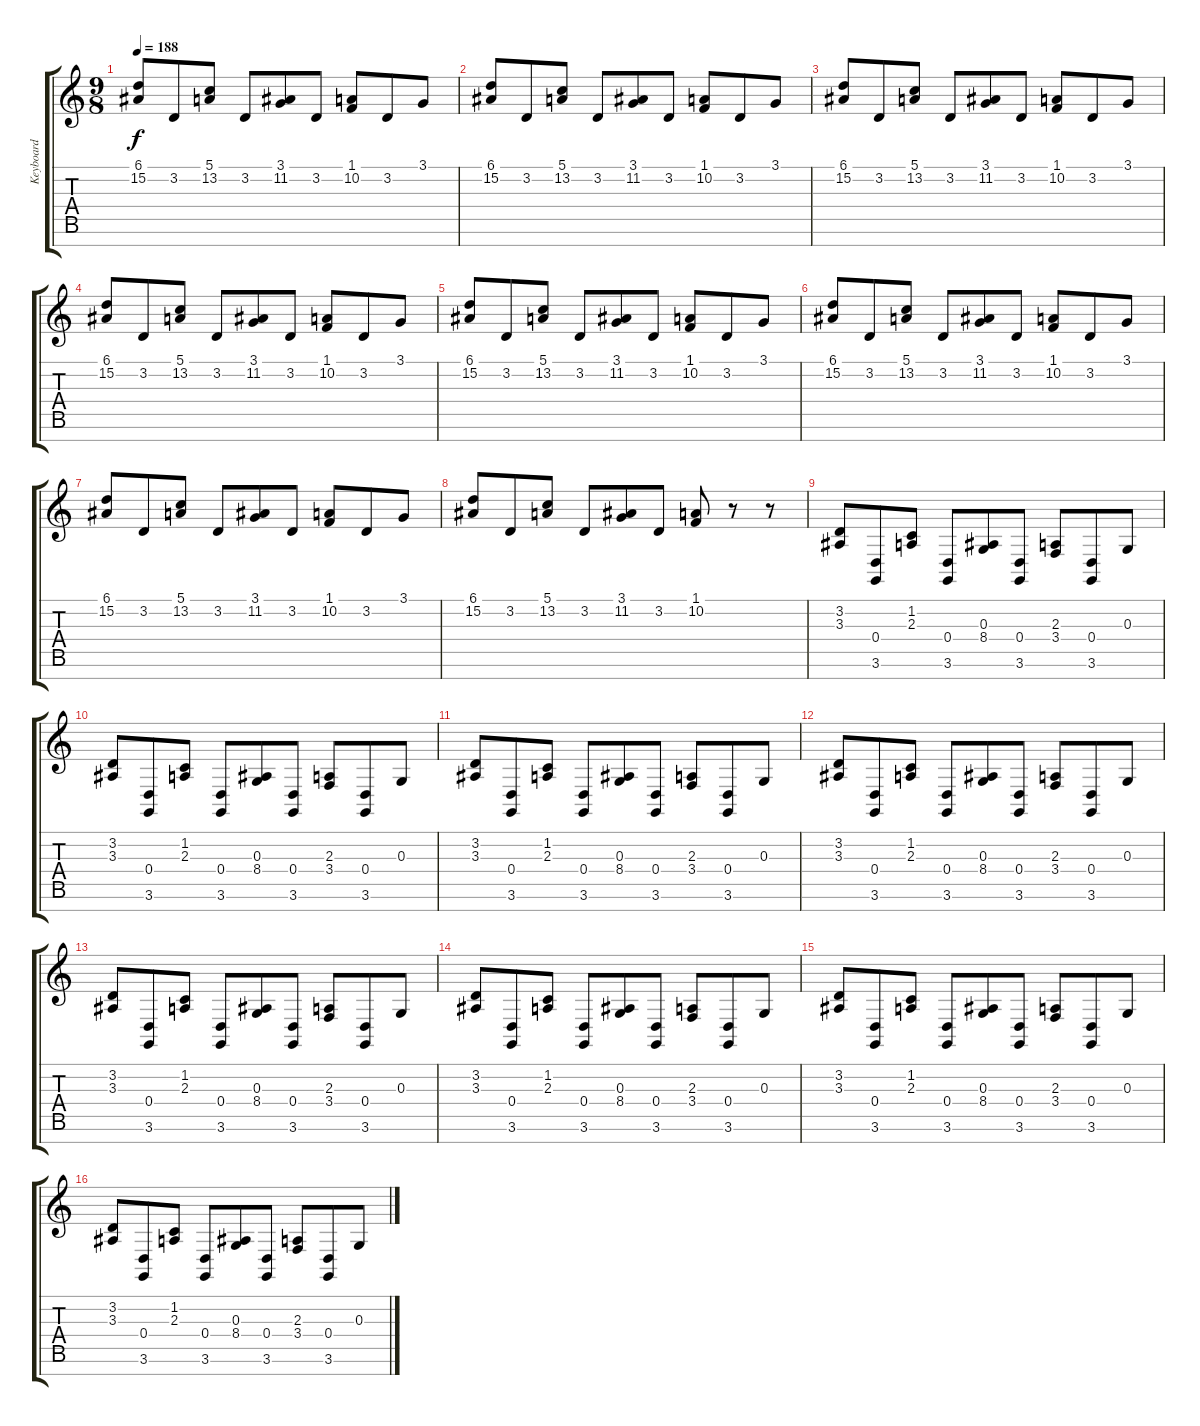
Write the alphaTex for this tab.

\track ("Keyboard" "Keyboard") {instrument brightacousticpiano}
\staff {score tabs}
\tuning (E4 B3 G3 D3 A2 E2 B1) {hide}
\ts (9 8)
\tempo 188
\clef g2
\ks c
(6.1 15.2).8{dy f instrument brightacousticpiano} 3.2.8 (5.1 13.2).8 3.2.8 (3.1 11.2).8 3.2.8 (1.1 10.2).8 3.2.8 3.1.8 |
(6.1 15.2).8 3.2.8 (5.1 13.2).8 3.2.8 (3.1 11.2).8 3.2.8 (1.1 10.2).8 3.2.8 3.1.8 |
(6.1 15.2).8 3.2.8 (5.1 13.2).8 3.2.8 (3.1 11.2).8 3.2.8 (1.1 10.2).8 3.2.8 3.1.8 |
(6.1 15.2).8 3.2.8 (5.1 13.2).8 3.2.8 (3.1 11.2).8 3.2.8 (1.1 10.2).8 3.2.8 3.1.8 |
(6.1 15.2).8 3.2.8 (5.1 13.2).8 3.2.8 (3.1 11.2).8 3.2.8 (1.1 10.2).8 3.2.8 3.1.8 |
(6.1 15.2).8 3.2.8 (5.1 13.2).8 3.2.8 (3.1 11.2).8 3.2.8 (1.1 10.2).8 3.2.8 3.1.8 |
(6.1 15.2).8 3.2.8 (5.1 13.2).8 3.2.8 (3.1 11.2).8 3.2.8 (1.1 10.2).8 3.2.8 3.1.8 |
(6.1 15.2).8 3.2.8 (5.1 13.2).8 3.2.8 (3.1 11.2).8 3.2.8 (1.1 10.2).8 r.8 r.8 |
(3.2 3.3).8 (0.4 3.6).8 (1.2 2.3).8 (0.4 3.6).8 (0.3 8.4).8 (0.4 3.6).8 (2.3 3.4).8 (0.4 3.6).8 0.3.8 |
(3.2 3.3).8 (0.4 3.6).8 (1.2 2.3).8 (0.4 3.6).8 (0.3 8.4).8 (0.4 3.6).8 (2.3 3.4).8 (0.4 3.6).8 0.3.8 |
(3.2 3.3).8 (0.4 3.6).8 (1.2 2.3).8 (0.4 3.6).8 (0.3 8.4).8 (0.4 3.6).8 (2.3 3.4).8 (0.4 3.6).8 0.3.8 |
(3.2 3.3).8 (0.4 3.6).8 (1.2 2.3).8 (0.4 3.6).8 (0.3 8.4).8 (0.4 3.6).8 (2.3 3.4).8 (0.4 3.6).8 0.3.8 |
(3.2 3.3).8 (0.4 3.6).8 (1.2 2.3).8 (0.4 3.6).8 (0.3 8.4).8 (0.4 3.6).8 (2.3 3.4).8 (0.4 3.6).8 0.3.8 |
(3.2 3.3).8 (0.4 3.6).8 (1.2 2.3).8 (0.4 3.6).8 (0.3 8.4).8 (0.4 3.6).8 (2.3 3.4).8 (0.4 3.6).8 0.3.8 |
(3.2 3.3).8 (0.4 3.6).8 (1.2 2.3).8 (0.4 3.6).8 (0.3 8.4).8 (0.4 3.6).8 (2.3 3.4).8 (0.4 3.6).8 0.3.8 |
(3.2 3.3).8 (0.4 3.6).8 (1.2 2.3).8 (0.4 3.6).8 (0.3 8.4).8 (0.4 3.6).8 (2.3 3.4).8 (0.4 3.6).8 0.3.8
